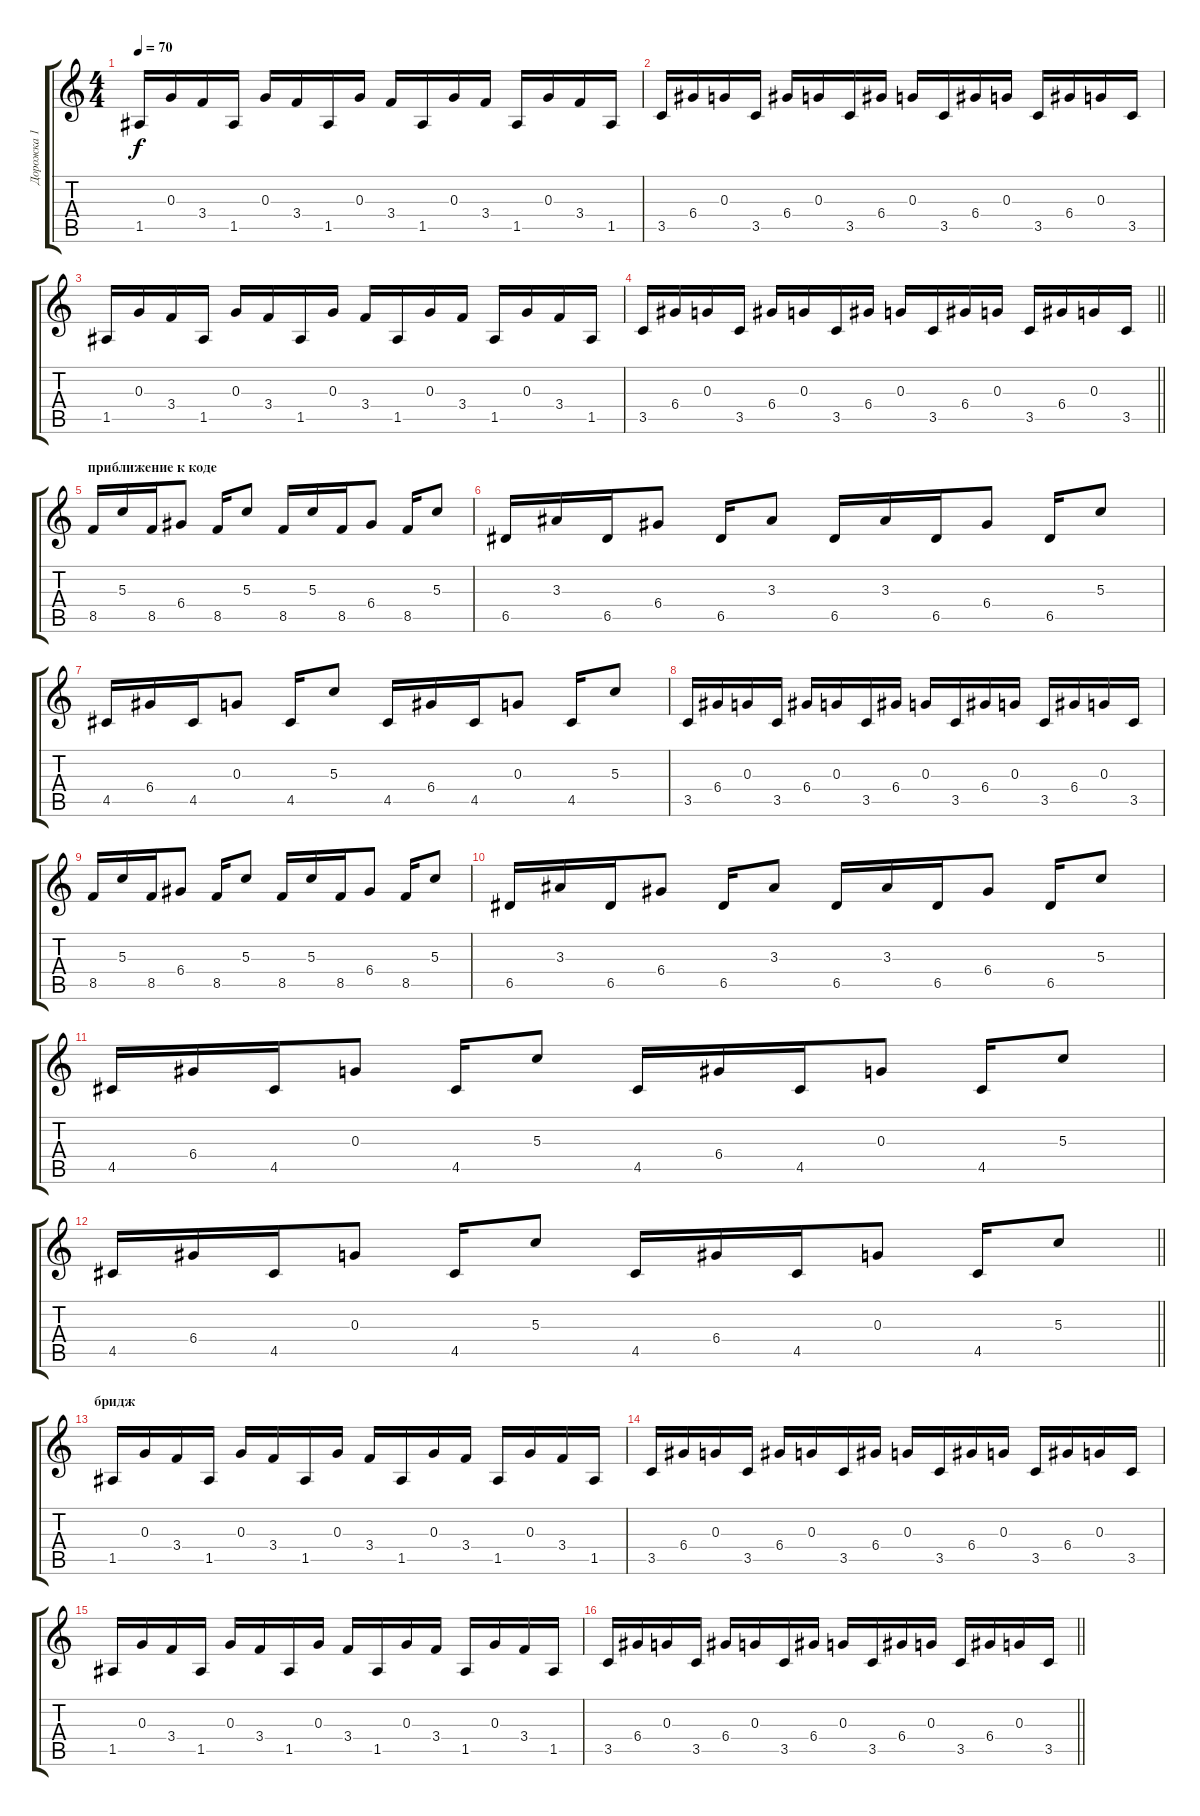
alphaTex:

\track ("Дорожка 1" "Дорожка 1") {instrument acousticguitarsteel}
\staff {score tabs}
\tuning (E4 B3 G3 D3 A2 E2) {hide}
\ts (4 4)
\tempo 70
\clef g2
\ks c
1.5.16{dy f} 0.3.16 3.4.16 1.5.16 0.3.16 3.4.16 1.5.16 0.3.16 3.4.16 1.5.16 0.3.16 3.4.16 1.5.16 0.3.16 3.4.16 1.5.16 |
3.5.16 6.4.16 0.3.16 3.5.16 6.4.16 0.3.16 3.5.16 6.4.16 0.3.16 3.5.16 6.4.16 0.3.16 3.5.16 6.4.16 0.3.16 3.5.16 |
1.5.16 0.3.16 3.4.16 1.5.16 0.3.16 3.4.16 1.5.16 0.3.16 3.4.16 1.5.16 0.3.16 3.4.16 1.5.16 0.3.16 3.4.16 1.5.16 |
\barLineRight lightlight
3.5.16 6.4.16 0.3.16 3.5.16 6.4.16 0.3.16 3.5.16 6.4.16 0.3.16 3.5.16 6.4.16 0.3.16 3.5.16 6.4.16 0.3.16 3.5.16 |
\section ("" "приближение к коде")
8.5.16 5.3.16 8.5.16 6.4.8 8.5.16 5.3.8 8.5.16 5.3.16 8.5.16 6.4.8 8.5.16 5.3.8 |
6.5.16 3.3.16 6.5.16 6.4.8 6.5.16 3.3.8 6.5.16 3.3.16 6.5.16 6.4.8 6.5.16 5.3.8 |
4.5.16 6.4.16 4.5.16 0.3.8 4.5.16 5.3.8 4.5.16 6.4.16 4.5.16 0.3.8 4.5.16 5.3.8 |
3.5.16 6.4.16 0.3.16 3.5.16 6.4.16 0.3.16 3.5.16 6.4.16 0.3.16 3.5.16 6.4.16 0.3.16 3.5.16 6.4.16 0.3.16 3.5.16 |
8.5.16 5.3.16 8.5.16 6.4.8 8.5.16 5.3.8 8.5.16 5.3.16 8.5.16 6.4.8 8.5.16 5.3.8 |
6.5.16 3.3.16 6.5.16 6.4.8 6.5.16 3.3.8 6.5.16 3.3.16 6.5.16 6.4.8 6.5.16 5.3.8 |
4.5.16 6.4.16 4.5.16 0.3.8 4.5.16 5.3.8 4.5.16 6.4.16 4.5.16 0.3.8 4.5.16 5.3.8 |
\barLineRight lightlight
4.5.16 6.4.16 4.5.16 0.3.8 4.5.16 5.3.8 4.5.16 6.4.16 4.5.16 0.3.8 4.5.16 5.3.8 |
\section ("" "бридж")
1.5.16 0.3.16 3.4.16 1.5.16 0.3.16 3.4.16 1.5.16 0.3.16 3.4.16 1.5.16 0.3.16 3.4.16 1.5.16 0.3.16 3.4.16 1.5.16 |
3.5.16 6.4.16 0.3.16 3.5.16 6.4.16 0.3.16 3.5.16 6.4.16 0.3.16 3.5.16 6.4.16 0.3.16 3.5.16 6.4.16 0.3.16 3.5.16 |
1.5.16 0.3.16 3.4.16 1.5.16 0.3.16 3.4.16 1.5.16 0.3.16 3.4.16 1.5.16 0.3.16 3.4.16 1.5.16 0.3.16 3.4.16 1.5.16 |
\barLineRight lightlight
3.5.16 6.4.16 0.3.16 3.5.16 6.4.16 0.3.16 3.5.16 6.4.16 0.3.16 3.5.16 6.4.16 0.3.16 3.5.16 6.4.16 0.3.16 3.5.16
